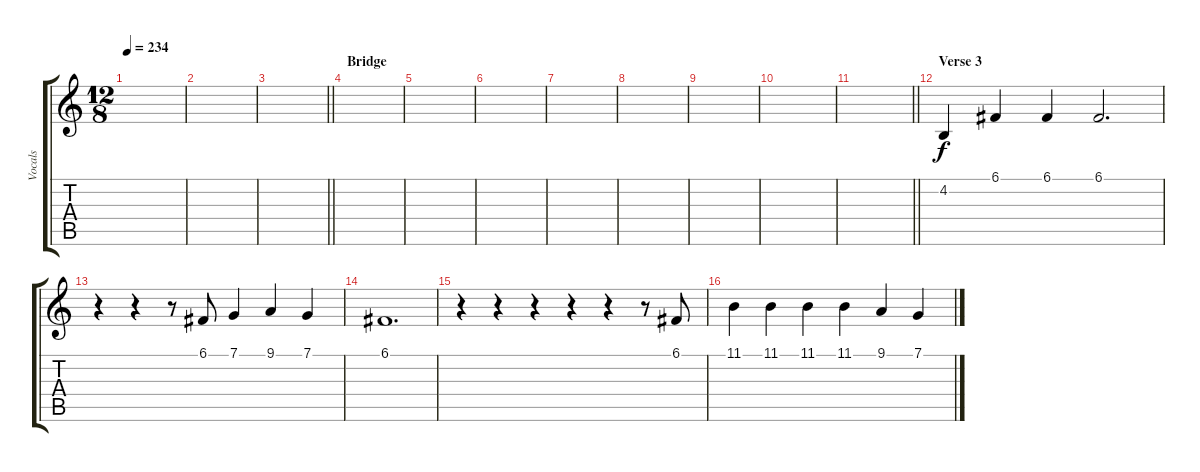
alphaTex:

\track ("Vocals" "Vocals") {instrument lead6voice}
\staff {score tabs}
\tuning (C4 G3 Eb3 Bb2 F2 C2) {hide}
\ts (12 8)
\tempo 234
\clef g2
\ks c
|
|
\barLineRight lightlight
|
\section ("" "Bridge")
|
|
|
|
|
|
|
\barLineRight lightlight
|
\section ("" "Verse 3")
4.2.4 6.1.4 6.1.4 6.1.2{d} |
r.4 r.4 r.8 6.1.8 7.1.4 9.1.4 7.1.4 |
6.1.1{d} |
r.4 r.4 r.4 r.4 r.4 r.8 6.1.8 |
11.1.4 11.1.4 11.1.4 11.1.4 9.1.4 7.1.4
